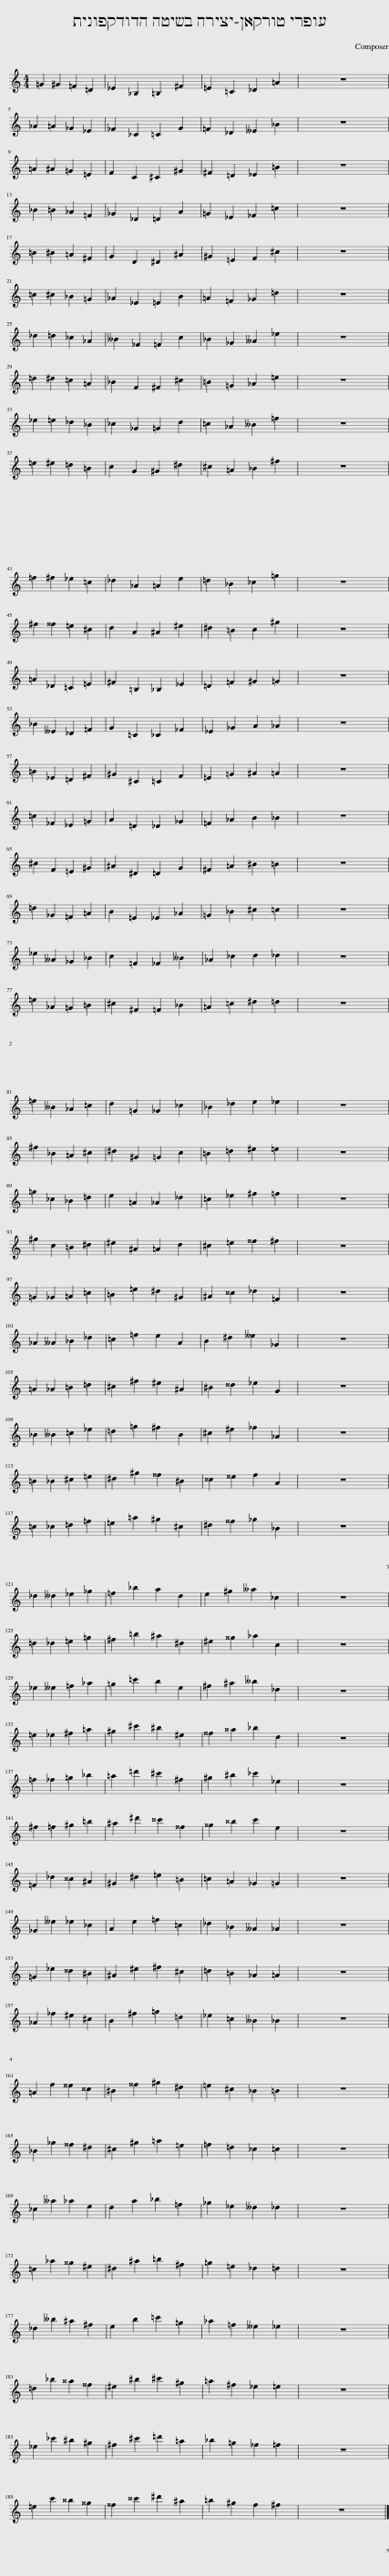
X:1
L:1/8
M:4/4
I:linebreak $
K:C
V:1 treble
V:1
 =G2 ^G2 =F2 =D2 | _E2 _B,2 =B,2 ^F2 | =E2 =C2 _D2 =A2 | z8 |$ _A2 =A2 _G2 _E2 | %5
 _F2 _C2 =C2 G2 | =F2 _D2 __E2 _B2 | z8 |$ =A2 ^A2 =G2 =E2 | F2 C2 ^C2 ^G2 | %10
 ^F2 =D2 _E2 =B2 | z8 |$ _B2 =B2 _A2 =F2 | _G2 _D2 =D2 A2 | =G2 _E2 _F2 =c2 | %15
 z8 |$ =B2 ^B2 =A2 ^F2 | G2 D2 ^D2 ^A2 | ^G2 =E2 F2 ^c2 | z8 |$ %20
 =c2 ^c2 _B2 =G2 | _A2 _E2 =E2 B2 | =A2 =F2 _G2 =d2 | z8 |$ _d2 =d2 _c2 _A2 | %25
 __B2 _F2 =F2 c2 | _B2 _G2 __A2 _e2 | z8 |$ =d2 ^d2 =c2 =A2 | _B2 F2 ^F2 ^c2 | %30
 =B2 =G2 _A2 =e2 | z8 |$ _e2 =e2 _d2 _B2 | _c2 _G2 =G2 d2 | =c2 _A2 __B2 =f2 | %35
 z8 |$ =e2 ^e2 =d2 =B2 | c2 G2 ^G2 ^d2 | ^c2 =A2 _B2 ^f2 | z8 |$ %40
 =f2 ^f2 _e2 =c2 | _d2 _A2 =A2 e2 | =d2 _B2 _c2 =g2 | z8 |$ ^f2 ^^f2 =e2 ^c2 | %45
 d2 A2 ^A2 ^e2 | ^d2 =B2 c2 ^g2 | z8 |$ =A2 _D2 =C2 =E2 | ^F2 =B,2 _B,2 _E2 | %50
 =D2 =F2 ^G2 =G2 | z8 |$ _B2 __E2 _D2 =F2 | G2 =C2 _C2 _F2 | _E2 _G2 A2 _A2 | %55
 z8 |$ =B2 _E2 =D2 ^F2 | ^G2 ^C2 =C2 F2 | =E2 =G2 ^A2 =A2 | z8 |$ %60
 =c2 _F2 _E2 =G2 | A2 =D2 _D2 _G2 | =F2 _A2 B2 _B2 | z8 |$ ^c2 F2 =E2 ^G2 | %65
 ^A2 ^D2 =D2 G2 | ^F2 =A2 ^B2 =B2 | z8 |$ =d2 _G2 =F2 =A2 | B2 =E2 _E2 _A2 | %70
 =G2 _B2 ^c2 =c2 | z8 |$ _e2 __A2 _G2 _B2 | c2 =F2 _F2 __B2 | _A2 _c2 d2 _d2 | %75
 z8 |$ =e2 _A2 =G2 =B2 | ^c2 ^F2 =F2 _B2 | =A2 =c2 ^d2 =d2 | z8 |$ %80
 =f2 __B2 _A2 =c2 | d2 =G2 _G2 _c2 | _B2 _d2 e2 _e2 | z8 |$ ^f2 _B2 =A2 ^c2 | %85
 ^d2 ^G2 =G2 c2 | =B2 =d2 ^e2 =e2 | z8 |$ =g2 _c2 _B2 =d2 | e2 =A2 _A2 _d2 | %90
 =c2 _e2 ^f2 =f2 | z8 |$ ^g2 c2 =B2 ^d2 | ^e2 ^A2 =A2 d2 | ^c2 =e2 ^^f2 ^f2 | %95
 z8 |$ =G2 _G2 =A2 =c2 | =B2 =e2 ^d2 ^G2 | ^A2 ^^c2 _d2 =F2 | z8 |$ %100
 _A2 __A2 _B2 _d2 | =c2 =f2 e2 A2 | B2 ^d2 __e2 _G2 | z8 |$ =A2 _A2 =B2 =d2 | %105
 ^c2 ^f2 ^e2 ^A2 | ^B2 ^^d2 _e2 G2 | z8 |$ _B2 __B2 =c2 _e2 | =d2 =g2 ^f2 B2 | %110
 ^c2 ^e2 _f2 _A2 | z8 |$ =B2 _B2 ^c2 =e2 | ^d2 ^g2 ^^f2 ^B2 | ^^c2 ^^e2 f2 A2 | %115
 z8 |$ =c2 _c2 =d2 =f2 | =e2 =a2 ^g2 ^c2 | ^d2 ^^f2 _g2 _B2 | z8 |$ %120
 _d2 __d2 _e2 _g2 | =f2 _b2 a2 d2 | e2 ^g2 __a2 _c2 | z8 |$ =d2 _d2 =e2 =g2 | %125
 ^f2 =b2 ^a2 ^d2 | ^e2 ^^g2 _a2 c2 | z8 |$ _e2 __e2 =f2 _a2 | =g2 =c'2 b2 e2 | %130
 ^f2 ^a2 __b2 _d2 | z8 |$ =e2 _e2 ^f2 =a2 | ^g2 ^c'2 ^b2 ^e2 | ^^f2 ^^a2 _b2 d2 | %135
 z8 |$ =f2 _f2 =g2 _b2 | =a2 =d'2 ^c'2 ^f2 | ^g2 ^b2 _c'2 _e2 | z8 |$ %140
 ^f2 =f2 ^g2 =b2 | ^a2 ^d'2 ^^c'2 ^^f2 | ^^g2 ^^b2 c'2 e2 | z8 |$ =F2 _d2 ^^c2 ^A2 | %145
 ^G2 ^d2 =e2 =B2 | =c2 =A2 _G2 =G2 | z8 |$ _G2 __e2 _e2 _c2 | A2 e2 =f2 =c2 | %150
 _d2 _B2 __A2 _A2 | z8 |$ =G2 _e2 ^^d2 ^B2 | ^A2 ^e2 ^f2 ^c2 | =d2 =B2 _A2 =A2 | %155
 z8 |$ _A2 _f2 ^e2 ^c2 | B2 ^f2 =g2 =d2 | _e2 =c2 __B2 _B2 | z8 |$ %160
 =A2 f2 ^^e2 ^^c2 | ^B2 ^^f2 ^g2 ^d2 | =e2 ^c2 _B2 =B2 | z8 |$ _B2 _g2 ^^f2 ^d2 | %165
 ^c2 ^g2 =a2 =e2 | =f2 =d2 _c2 =c2 | z8 |$ _c2 __a2 _a2 e2 | d2 a2 _b2 =f2 | %170
 _g2 _e2 __d2 _d2 | z8 |$ =c2 _a2 ^^g2 ^e2 | ^d2 ^a2 =b2 ^f2 | =g2 =e2 _d2 =d2 | %175
 z8 |$ _d2 __b2 ^a2 ^f2 | e2 b2 =c'2 =g2 | _a2 =f2 __e2 _e2 | z8 |$ %180
 =d2 _b2 ^^a2 ^^f2 | ^e2 ^b2 ^c'2 ^g2 | =a2 ^f2 _e2 =e2 | z8 |$ _e2 _c'2 ^b2 ^g2 | %185
 ^f2 ^c'2 =d'2 =a2 | _b2 =g2 _f2 =f2 | z8 |$ =e2 c'2 ^^b2 ^^g2 | ^^f2 ^^c'2 ^d'2 ^a2 | %190
 =b2 ^g2 f2 ^f2 | z8 |] %192
